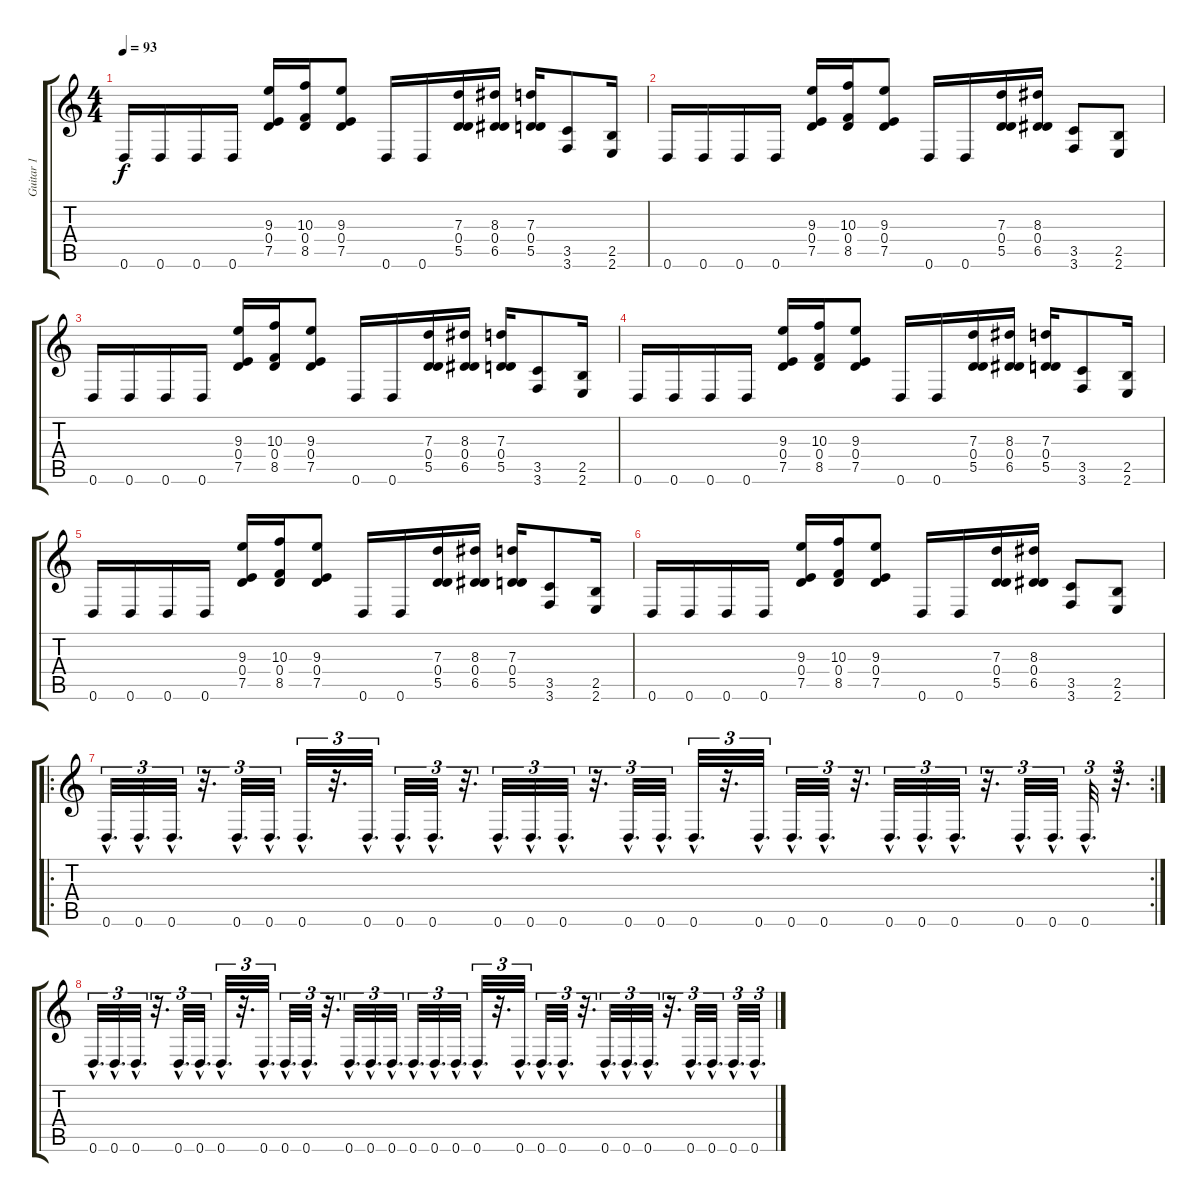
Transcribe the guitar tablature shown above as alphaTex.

\track ("Guitar 1" "Guitar 1") {instrument distortionguitar}
\staff {score tabs}
\tuning (E4 B3 G3 D3 A2 D2) {hide}
\ts (4 4)
\tempo 93
\clef g2
\ks c
0.6.16{dy f} 0.6.16 0.6.16 0.6.16 (9.3 0.4 7.5).16 (10.3 0.4 8.5).16 (9.3 0.4 7.5).8 0.6.16 0.6.16 (7.3 0.4 5.5).16 (8.3 0.4 6.5).16 (7.3 0.4 5.5).16 (3.5 3.6).8 (2.5 2.6).16 |
0.6.16 0.6.16 0.6.16 0.6.16 (9.3 0.4 7.5).16 (10.3 0.4 8.5).16 (9.3 0.4 7.5).8 0.6.16 0.6.16 (7.3 0.4 5.5).16 (8.3 0.4 6.5).16 (3.5 3.6).8 (2.5 2.6).8 |
0.6.16 0.6.16 0.6.16 0.6.16 (9.3 0.4 7.5).16 (10.3 0.4 8.5).16 (9.3 0.4 7.5).8 0.6.16 0.6.16 (7.3 0.4 5.5).16 (8.3 0.4 6.5).16 (7.3 0.4 5.5).16 (3.5 3.6).8 (2.5 2.6).16 |
0.6.16 0.6.16 0.6.16 0.6.16 (9.3 0.4 7.5).16 (10.3 0.4 8.5).16 (9.3 0.4 7.5).8 0.6.16 0.6.16 (7.3 0.4 5.5).16 (8.3 0.4 6.5).16 (7.3 0.4 5.5).16 (3.5 3.6).8 (2.5 2.6).16 |
0.6.16 0.6.16 0.6.16 0.6.16 (9.3 0.4 7.5).16 (10.3 0.4 8.5).16 (9.3 0.4 7.5).8 0.6.16 0.6.16 (7.3 0.4 5.5).16 (8.3 0.4 6.5).16 (7.3 0.4 5.5).16 (3.5 3.6).8 (2.5 2.6).16 |
0.6.16 0.6.16 0.6.16 0.6.16 (9.3 0.4 7.5).16 (10.3 0.4 8.5).16 (9.3 0.4 7.5).8 0.6.16 0.6.16 (7.3 0.4 5.5).16 (8.3 0.4 6.5).16 (3.5 3.6).8 (2.5 2.6).8 |
\ro
\rc 2
0.6{hac}.32{d tu (3 2)} 0.6{hac}.32{d tu (3 2)} 0.6{hac}.32{d tu (3 2)} r.32{d tu (3 2)} 0.6{hac}.32{d tu (3 2)} 0.6{hac}.32{d tu (3 2)} 0.6{hac}.32{d tu (3 2)} r.32{d tu (3 2)} 0.6{hac}.32{d tu (3 2)} 0.6{hac}.32{d tu (3 2)} 0.6{hac}.32{d tu (3 2)} r.32{d tu (3 2)} 0.6{hac}.32{d tu (3 2)} 0.6{hac}.32{d tu (3 2)} 0.6{hac}.32{d tu (3 2)} r.32{d tu (3 2)} 0.6{hac}.32{d tu (3 2)} 0.6{hac}.32{d tu (3 2)} 0.6{hac}.32{d tu (3 2)} r.32{d tu (3 2)} 0.6{hac}.32{d tu (3 2)} 0.6{hac}.32{d tu (3 2)} 0.6{hac}.32{d tu (3 2)} r.32{d tu (3 2)} 0.6{hac}.32{d tu (3 2)} 0.6{hac}.32{d tu (3 2)} 0.6{hac}.32{d tu (3 2)} r.32{d tu (3 2)} 0.6{hac}.32{d tu (3 2)} 0.6{hac}.32{d tu (3 2)} 0.6{hac}.32{d tu (3 2)} r.32{d tu (3 2)} |
0.6{hac}.32{d tu (3 2)} 0.6{hac}.32{d tu (3 2)} 0.6{hac}.32{d tu (3 2)} r.32{d tu (3 2)} 0.6{hac}.32{d tu (3 2)} 0.6{hac}.32{d tu (3 2)} 0.6{hac}.32{d tu (3 2)} r.32{d tu (3 2)} 0.6{hac}.32{d tu (3 2)} 0.6{hac}.32{d tu (3 2)} 0.6{hac}.32{d tu (3 2)} r.32{d tu (3 2)} 0.6{hac}.32{d tu (3 2)} 0.6{hac}.32{d tu (3 2)} 0.6{hac}.32{d tu (3 2)} 0.6{hac}.32{d tu (3 2)} 0.6{hac}.32{d tu (3 2)} 0.6{hac}.32{d tu (3 2)} 0.6{hac}.32{d tu (3 2)} r.32{d tu (3 2)} 0.6{hac}.32{d tu (3 2)} 0.6{hac}.32{d tu (3 2)} 0.6{hac}.32{d tu (3 2)} r.32{d tu (3 2)} 0.6{hac}.32{d tu (3 2)} 0.6{hac}.32{d tu (3 2)} 0.6{hac}.32{d tu (3 2)} r.32{d tu (3 2)} 0.6{hac}.32{d tu (3 2)} 0.6{hac}.32{d tu (3 2)} 0.6{hac}.32{d tu (3 2)} 0.6{hac}.32{d tu (3 2)}
